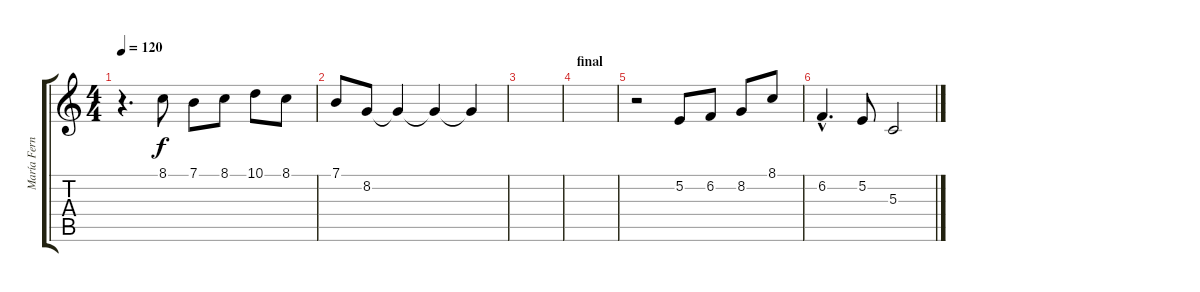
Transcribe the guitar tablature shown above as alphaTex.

\track ("María Fernanda (voz)" "María Fern") {instrument lead3calliope}
\staff {score tabs}
\tuning (E4 B3 G3 D3 A2 E2) {hide}
\ts (4 4)
\tempo 120
\clef g2
\ks c
r.4{d dy f} 8.1.8 7.1.8 8.1.8 10.1.8 8.1.8 |
7.1.8 8.2.8 8.2{t}.4{volume 10} 8.2{t}.4{volume 9} 8.2{t}.4{volume 8} |
|
\section ("" "final")
|
r.2{volume 10} 5.2.8 6.2.8 8.2.8 8.1.8 |
6.2{hac}.4{d} 5.2.8 5.3.2
